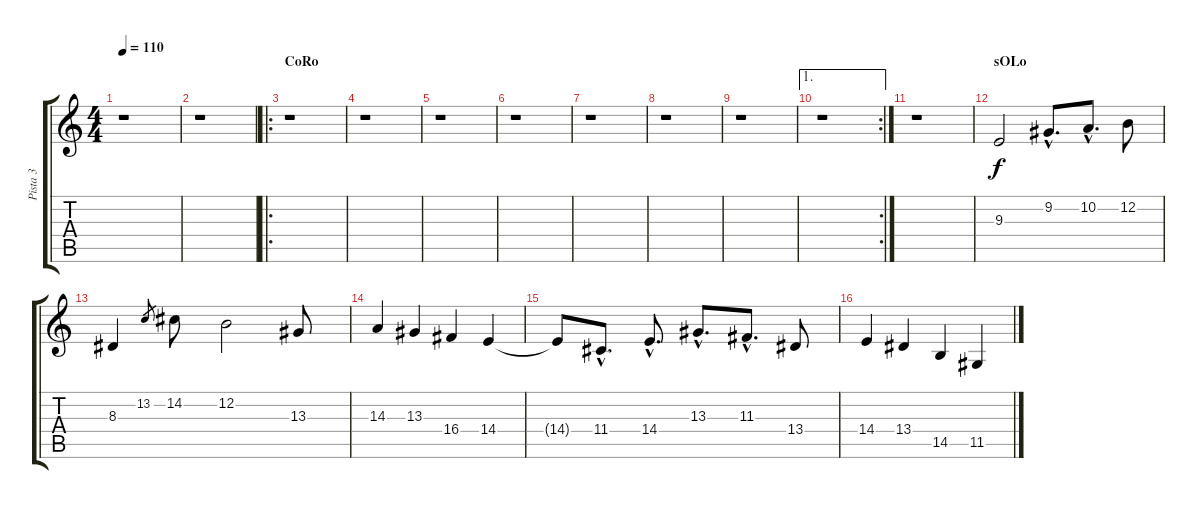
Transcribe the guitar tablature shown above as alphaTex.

\track ("Pista 3" "Pista 3") {instrument cello}
\staff {score tabs}
\tuning (E4 B3 G3 D3 A2 E2) {hide}
\ts (4 4)
\tempo 110
\clef g2
\ks c
r.1{dy f} |
r.1 |
\ro
\section ("" "CoRo")
r.1 |
r.1 |
r.1 |
r.1 |
r.1 |
r.1 |
r.1 |
\ae 1
\rc 2
r.1 |
r.1 |
\section ("" "sOLo")
9.3.2 9.2{hac}.8{d} 10.2{hac}.8{d} 12.2.8 |
8.3.4 13.2.8{gr} 14.2.8 12.2.2 13.3.8 |
14.3.4 13.3.4 16.4.4 14.4.4 |
14.4{t}.8 11.4{hac}.8{d} 14.4{hac}.8{d} 13.3{hac}.8{d} 11.3{hac}.8{d} 13.4.8 |
14.4.4 13.4.4 14.5.4 11.5.4
